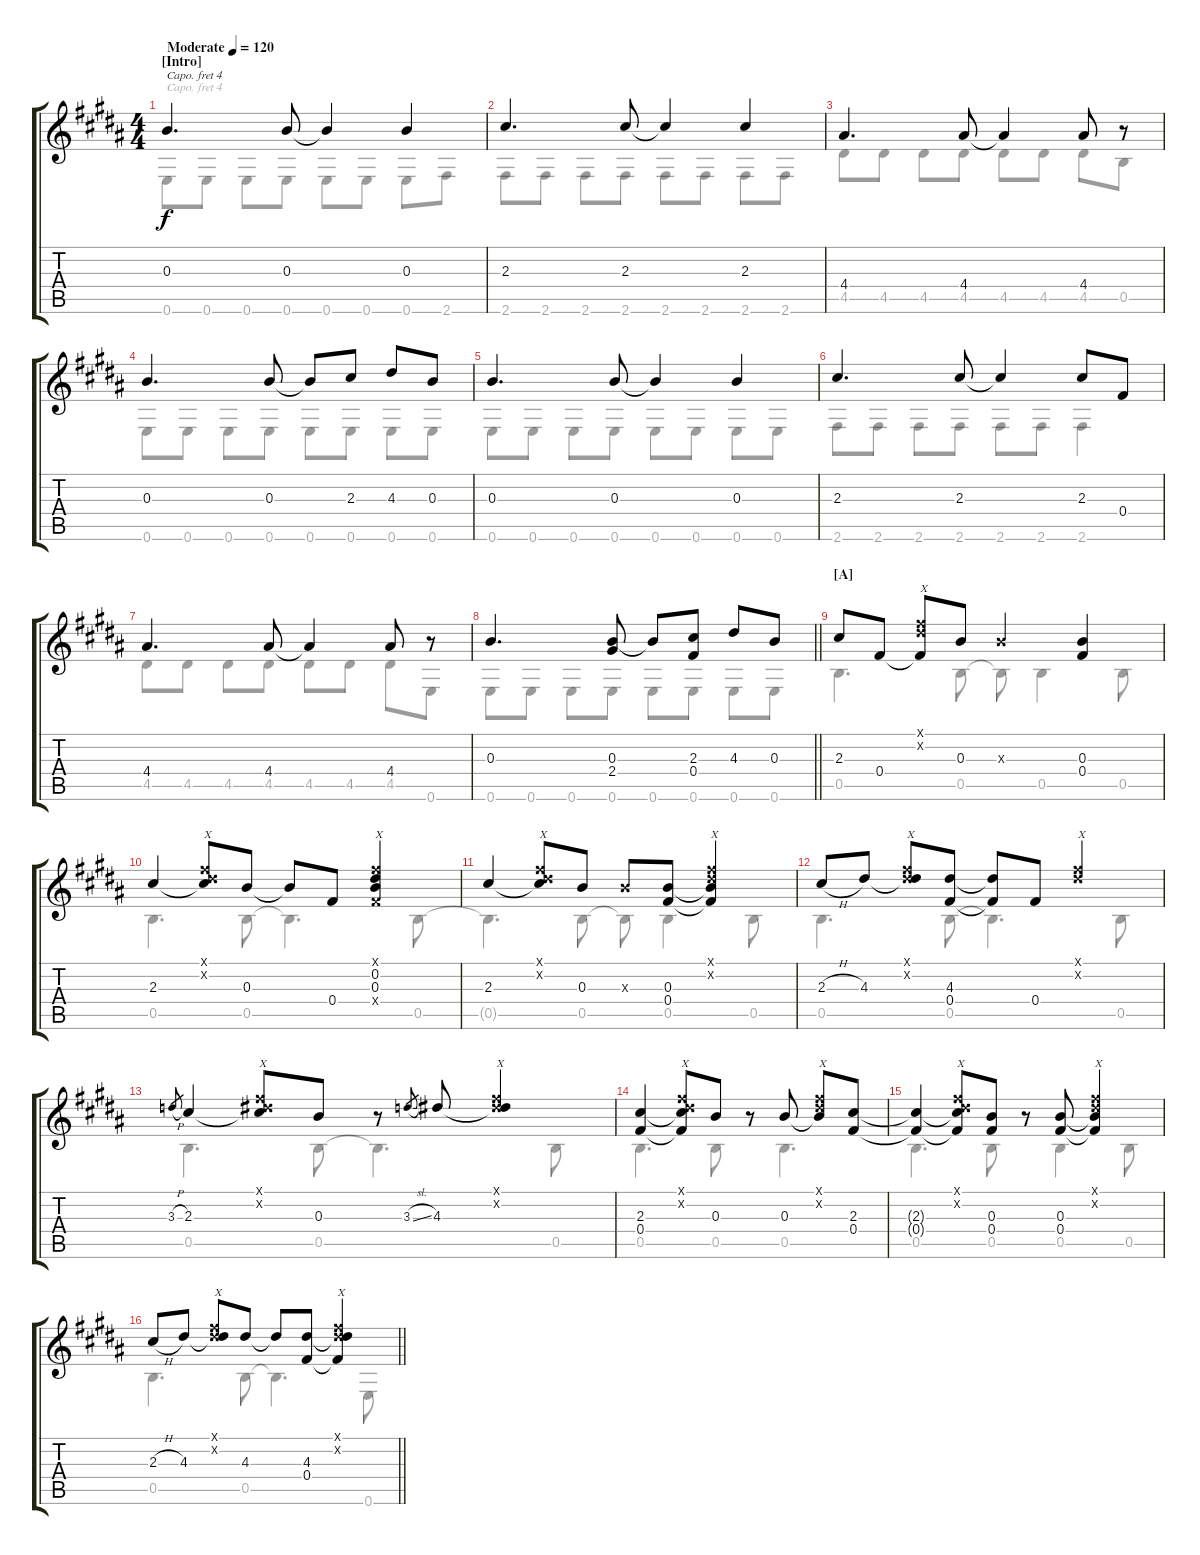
\track "" {instrument acousticguitarsteel}
\staff {score tabs}
\capo 4
\tuning (D4 B3 G3 D3 G2 C2) {hide}
\voice
\ts (4 4)
\section ("" "[Intro]")
\tempo (120 "Moderate")
\clef g2
\ks b
0.3.4{d dy f instrument acousticguitarsteel} 0.3.8 0.3{t}.4 0.3.4 |
2.3.4{d} 2.3.8 2.3{t}.4 2.3.4 |
4.4.4{d} 4.4.8 4.4{t}.4 4.4.8 r.8 |
0.3.4{d} 0.3.8 0.3{t}.8 2.3.8 4.3.8 0.3.8 |
0.3.4{d} 0.3.8 0.3{t}.4 0.3.4 |
2.3.4{d} 2.3.8 2.3{t}.4 2.3.8 0.4.8 |
4.4.4{d} 4.4.8 4.4{t}.4 4.4.8 r.8 |
\barLineRight lightlight
0.3.4{d} (0.3 2.4).8 0.3{t}.8 (2.3 0.4).8 4.3.8 0.3.8 |
\section ("" "[A]")
2.3.8 0.4.8 (0.1{x} 0.2{x} 0.4{t}).8{txt "X"} 0.3.8 0.3{x}.4 (0.3 0.4).4 |
2.3.4 (0.1{x} 0.2{x} 2.3{t}).8{txt "X"} 0.3.8 0.3{t}.8 0.4.8 (0.1{x} 0.2 0.3 0.4{x}).4{txt "X"} |
2.3.4 (0.1{x} 0.2{x} 2.3{t}).8{txt "X"} 0.3.8 0.3{x}.8 (0.3 0.4).8 (0.1{x} 0.2{x} 0.3{t} 0.4{t}).4{txt "X"} |
2.3{h}.8 4.3.8 (0.1{x} 0.2{x} 4.3{t}).8{txt "X"} (4.3 0.4).8 (4.3{t} 0.4{t}).8 0.4.8 (0.1{x} 0.2{x}).4{txt "X"} |
3.3{h}.8{gr} 2.3.4 (0.1{x} 0.2{x} 2.3{t}).8{txt "X"} 0.3.8 r.8 3.3{sl}.8{gr} 4.3.8 (0.1{x} 0.2{x} 4.3{t}).4{txt "X"} |
(2.3 0.4).4 (0.1{x} 0.2{x} 2.3{t} 0.4{t}).8{txt "X"} 0.3.8 r.8 0.3.8 (0.1{x} 0.2{x} 0.3{t}).8{txt "X"} (2.3 0.4).8 |
(2.3{t} 0.4{t}).4 (0.1{x} 0.2{x} 2.3{t} 0.4{t}).8{txt "X"} (0.3 0.4).8 r.8 (0.3 0.4).8 (0.1{x} 0.2{x} 0.3{t} 0.4{t}).4{txt "X"} |
\barLineRight lightlight
2.3{h}.8 4.3.8 (0.1{x} 0.2{x} 4.3{t}).8{txt "X"} 4.3.8 4.3{t}.8 (4.3 0.4).8 (0.1{x} 0.2{x} 4.3{t} 0.4{t}).4{txt "X"}
\voice
\clef g2
\ottava regular
\simile none
\ks b
0.6.8{dy f} 0.6.8 0.6.8 0.6.8 0.6.8 0.6.8 0.6.8 2.6.8 |
2.6.8 2.6.8 2.6.8 2.6.8 2.6.8 2.6.8 2.6.8 2.6.8 |
4.5.8 4.5.8 4.5.8 4.5.8 4.5.8 4.5.8 4.5.8 0.5.8 |
0.6.8 0.6.8 0.6.8 0.6.8 0.6.8 0.6.8 0.6.8 0.6.8 |
0.6.8 0.6.8 0.6.8 0.6.8 0.6.8 0.6.8 0.6.8 0.6.8 |
2.6.8 2.6.8 2.6.8 2.6.8 2.6.8 2.6.8 2.6.4 |
4.5.8 4.5.8 4.5.8 4.5.8 4.5.8 4.5.8 4.5.8 0.6.8 |
\barLineRight lightlight
0.6.8 0.6.8 0.6.8 0.6.8 0.6.8 0.6.8 0.6.8 0.6.8 |
0.5.4{d} 0.5.8 0.5{t}.8 0.5.4 0.5.8 |
0.5.4{d} 0.5.8 0.5{t}.4{d} 0.5.8 |
0.5{t}.4{d} 0.5.8 0.5{t}.8 0.5.4 0.5.8 |
0.5.4{d} 0.5.8 0.5{t}.4{d} 0.5.8 |
0.5.4{d} 0.5.8 0.5{t}.4{d} 0.5.8 |
0.5.4{d} 0.5.8 r.8 0.5.4{d} |
0.5.4{d} 0.5.8 r.8 0.5.4 0.5.8 |
\barLineRight lightlight
0.5.4{d} 0.5.8 0.5{t}.4{d} 0.6.8
